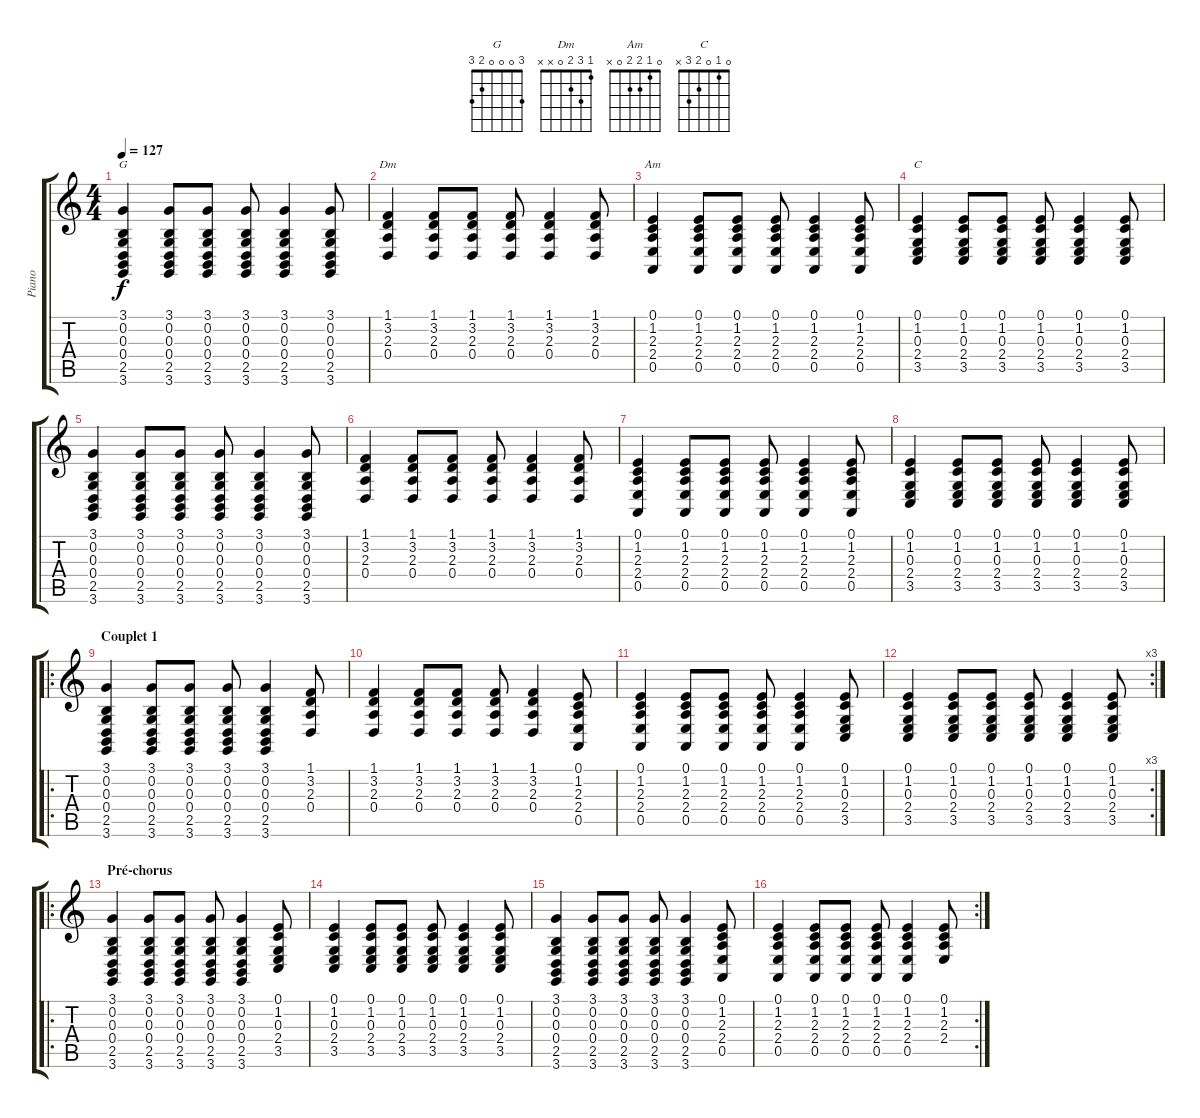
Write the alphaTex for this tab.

\track ("Piano" "Piano") {instrument electricgrandpiano}
\staff {score tabs}
\tuning (E4 B3 G3 D3 A2 E2) {hide}
\chord ("G" 3 0 0 0 2 3)
\chord ("Dm" 1 3 2 0 x x)
\chord ("Am" 0 1 2 2 0 x)
\chord ("C" 0 1 0 2 3 x)
\ts (4 4)
\tempo 127
\clef g2
\ks c
(3.1 0.2 0.3 0.4 2.5 3.6).4{ch "G" dy f} (3.1 0.2 0.3 0.4 2.5 3.6).8 (3.1 0.2 0.3 0.4 2.5 3.6).8 (3.1 0.2 0.3 0.4 2.5 3.6).8 (3.1 0.2 0.3 0.4 2.5 3.6).4 (3.1 0.2 0.3 0.4 2.5 3.6).8 |
(1.1 3.2 2.3 0.4).4{ch "Dm"} (1.1 3.2 2.3 0.4).8 (1.1 3.2 2.3 0.4).8 (1.1 3.2 2.3 0.4).8 (1.1 3.2 2.3 0.4).4 (1.1 3.2 2.3 0.4).8 |
(0.1 1.2 2.3 2.4 0.5).4{ch "Am"} (0.1 1.2 2.3 2.4 0.5).8 (0.1 1.2 2.3 2.4 0.5).8 (0.1 1.2 2.3 2.4 0.5).8 (0.1 1.2 2.3 2.4 0.5).4 (0.1 1.2 2.3 2.4 0.5).8 |
(0.1 1.2 0.3 2.4 3.5).4{ch "C"} (0.1 1.2 0.3 2.4 3.5).8 (0.1 1.2 0.3 2.4 3.5).8 (0.1 1.2 0.3 2.4 3.5).8 (0.1 1.2 0.3 2.4 3.5).4 (0.1 1.2 0.3 2.4 3.5).8 |
(3.1 0.2 0.3 0.4 2.5 3.6).4 (3.1 0.2 0.3 0.4 2.5 3.6).8 (3.1 0.2 0.3 0.4 2.5 3.6).8 (3.1 0.2 0.3 0.4 2.5 3.6).8 (3.1 0.2 0.3 0.4 2.5 3.6).4 (3.1 0.2 0.3 0.4 2.5 3.6).8 |
(1.1 3.2 2.3 0.4).4 (1.1 3.2 2.3 0.4).8 (1.1 3.2 2.3 0.4).8 (1.1 3.2 2.3 0.4).8 (1.1 3.2 2.3 0.4).4 (1.1 3.2 2.3 0.4).8 |
(0.1 1.2 2.3 2.4 0.5).4 (0.1 1.2 2.3 2.4 0.5).8 (0.1 1.2 2.3 2.4 0.5).8 (0.1 1.2 2.3 2.4 0.5).8 (0.1 1.2 2.3 2.4 0.5).4 (0.1 1.2 2.3 2.4 0.5).8 |
(0.1 1.2 0.3 2.4 3.5).4 (0.1 1.2 0.3 2.4 3.5).8 (0.1 1.2 0.3 2.4 3.5).8 (0.1 1.2 0.3 2.4 3.5).8 (0.1 1.2 0.3 2.4 3.5).4 (0.1 1.2 0.3 2.4 3.5).8 |
\ro
\section ("" "Couplet 1")
(3.1 0.2 0.3 0.4 2.5 3.6).4{instrument acousticguitarsteel} (3.1 0.2 0.3 0.4 2.5 3.6).8 (3.1 0.2 0.3 0.4 2.5 3.6).8 (3.1 0.2 0.3 0.4 2.5 3.6).8 (3.1 0.2 0.3 0.4 2.5 3.6).4 (1.1 3.2 2.3 0.4).8 |
(1.1 3.2 2.3 0.4).4 (1.1 3.2 2.3 0.4).8 (1.1 3.2 2.3 0.4).8 (1.1 3.2 2.3 0.4).8 (1.1 3.2 2.3 0.4).4 (0.1 1.2 2.3 2.4 0.5).8 |
(0.1 1.2 2.3 2.4 0.5).4 (0.1 1.2 2.3 2.4 0.5).8 (0.1 1.2 2.3 2.4 0.5).8 (0.1 1.2 2.3 2.4 0.5).8 (0.1 1.2 2.3 2.4 0.5).4 (0.1 1.2 0.3 2.4 3.5).8 |
\rc 3
(0.1 1.2 0.3 2.4 3.5).4 (0.1 1.2 0.3 2.4 3.5).8 (0.1 1.2 0.3 2.4 3.5).8 (0.1 1.2 0.3 2.4 3.5).8 (0.1 1.2 0.3 2.4 3.5).4 (0.1 1.2 0.3 2.4 3.5).8 |
\ro
\section ("" "Pré-chorus")
(3.1 0.2 0.3 0.4 2.5 3.6).4{instrument acousticguitarsteel} (3.1 0.2 0.3 0.4 2.5 3.6).8 (3.1 0.2 0.3 0.4 2.5 3.6).8 (3.1 0.2 0.3 0.4 2.5 3.6).8 (3.1 0.2 0.3 0.4 2.5 3.6).4 (0.1 1.2 0.3 2.4 3.5).8 |
(0.1 1.2 0.3 2.4 3.5).4 (0.1 1.2 0.3 2.4 3.5).8 (0.1 1.2 0.3 2.4 3.5).8 (0.1 1.2 0.3 2.4 3.5).8 (0.1 1.2 0.3 2.4 3.5).4 (0.1 1.2 0.3 2.4 3.5).8 |
(3.1 0.2 0.3 0.4 2.5 3.6).4{instrument acousticguitarsteel} (3.1 0.2 0.3 0.4 2.5 3.6).8 (3.1 0.2 0.3 0.4 2.5 3.6).8 (3.1 0.2 0.3 0.4 2.5 3.6).8 (3.1 0.2 0.3 0.4 2.5 3.6).4 (0.1 1.2 2.3 2.4 0.5).8 |
\rc 2
(0.1 1.2 2.3 2.4 0.5).4 (0.1 1.2 2.3 2.4 0.5).8 (0.1 1.2 2.3 2.4 0.5).8 (0.1 1.2 2.3 2.4 0.5).8 (0.1 1.2 2.3 2.4 0.5).4 (0.1 1.2 2.3 2.4).8
